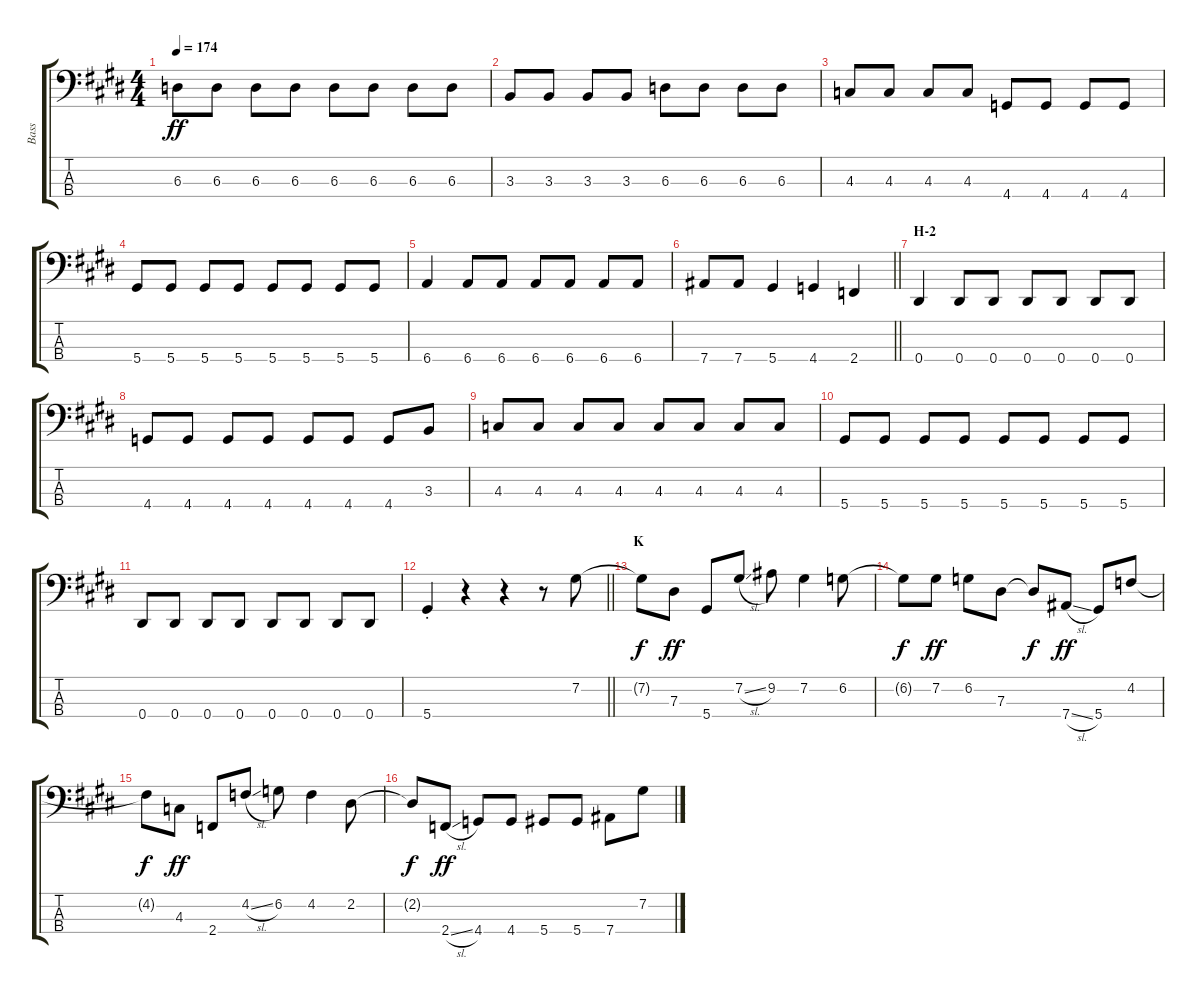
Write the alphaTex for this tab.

\track ("Bass" "Bass") {instrument electricbasspick}
\staff {score tabs}
\tuning (Gb2 Db2 Ab1 Eb1) {hide}
\ts (4 4)
\tempo 174
\clef f4
\ks e
6.3.8{dy ff} 6.3.8 6.3.8 6.3.8 6.3.8 6.3.8 6.3.8 6.3.8 |
3.3.8 3.3.8 3.3.8 3.3.8 6.3.8 6.3.8 6.3.8 6.3.8 |
4.3.8 4.3.8 4.3.8 4.3.8 4.4.8 4.4.8 4.4.8 4.4.8 |
5.4.8 5.4.8 5.4.8 5.4.8 5.4.8 5.4.8 5.4.8 5.4.8 |
6.4.4 6.4.8 6.4.8 6.4.8 6.4.8 6.4.8 6.4.8 |
\barLineRight lightlight
7.4.8 7.4.8 5.4.4 4.4.4 2.4.4 |
\section ("" "H-2")
0.4.4 0.4.8 0.4.8 0.4.8 0.4.8 0.4.8 0.4.8 |
4.4.8 4.4.8 4.4.8 4.4.8 4.4.8 4.4.8 4.4.8 3.3.8 |
4.3.8 4.3.8 4.3.8 4.3.8 4.3.8 4.3.8 4.3.8 4.3.8 |
5.4.8 5.4.8 5.4.8 5.4.8 5.4.8 5.4.8 5.4.8 5.4.8 |
0.4.8 0.4.8 0.4.8 0.4.8 0.4.8 0.4.8 0.4.8 0.4.8 |
\barLineRight lightlight
5.4{st}.4 r.4 r.4 r.8 7.2.8 |
\section ("" "K")
7.2{t}.8{dy f} 7.3.8{dy ff} 5.4.8 7.2{sl}.8 9.2.8 7.2.4 6.2.8 |
6.2{t}.8{dy f} 7.2.8{dy ff} 6.2.8 7.3.8 7.3{t}.8{dy f} 7.4{sl}.8{dy ff} 5.4.8 4.2.8 |
4.2{t}.8{dy f} 4.3.8{dy ff} 2.4.8 4.2{sl}.8 6.2.8 4.2.4 2.2.8 |
2.2{t}.8{dy f} 2.4{sl}.8{dy ff} 4.4.8 4.4.8 5.4.8 5.4.8 7.4.8 7.2.8
